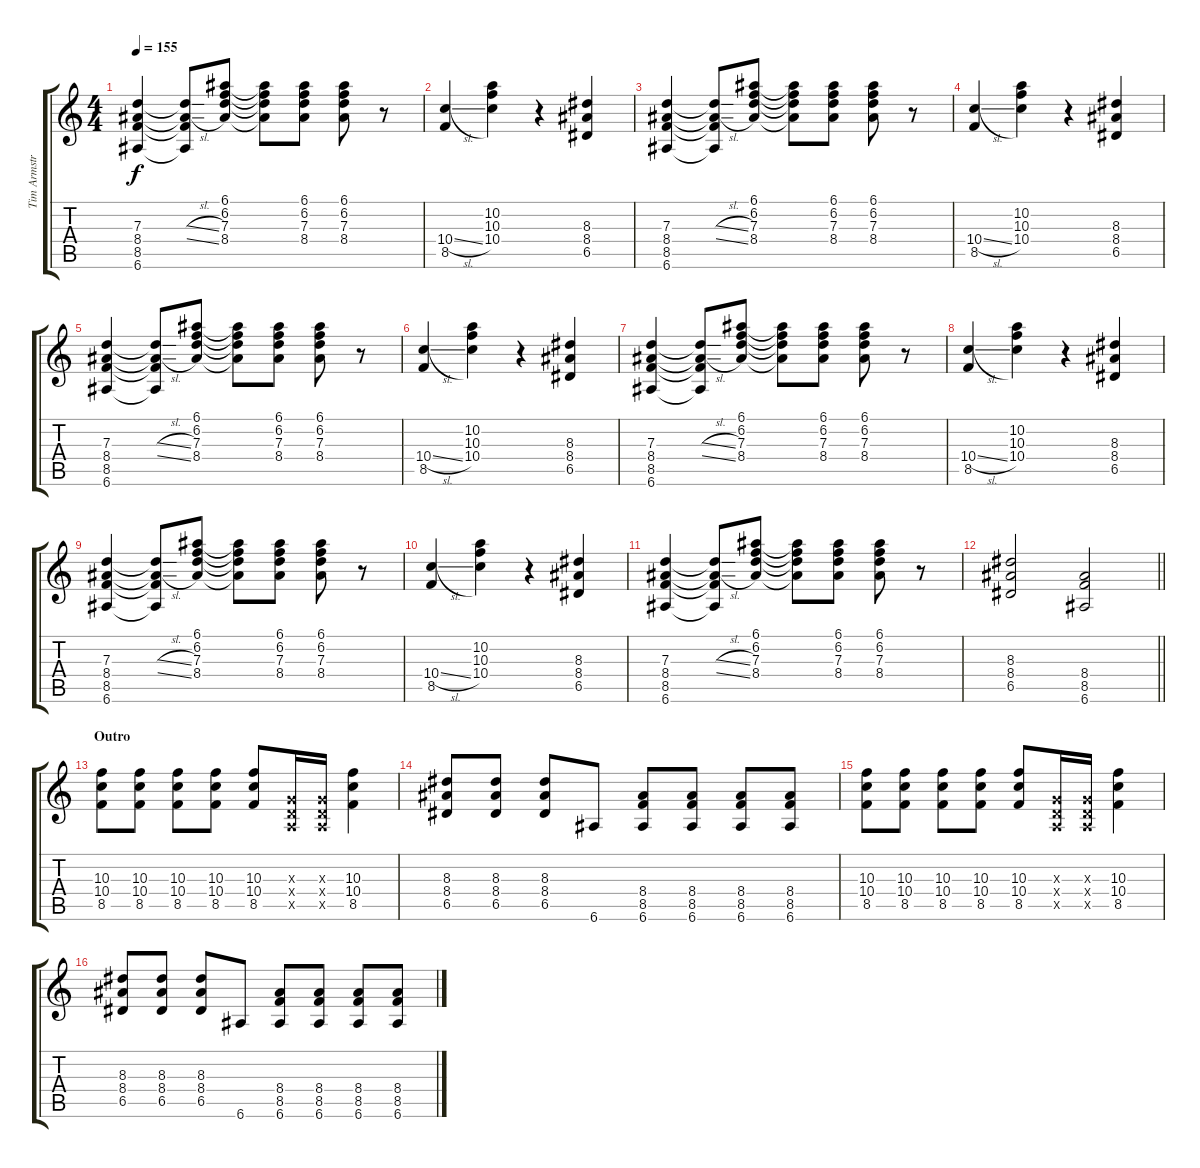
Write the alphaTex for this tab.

\track ("Tim Armstrong" "Tim Armstr") {instrument distortionguitar}
\staff {score tabs}
\tuning (E4 B3 G3 D3 A2 E2) {hide}
\ts (4 4)
\tempo 155
\clef g2
\ks c
(7.3 8.4 8.5 6.6).4{dy f} (7.3{sl t} 8.4{sl t} 8.5{t} 6.6{t}).8 (6.1 6.2 7.3 8.4).8 (6.1{t} 6.2{t} 7.3{t} 8.4{t}).8 (6.1 6.2 7.3 8.4).8 (6.1 6.2 7.3 8.4).8 r.8 |
(10.4{sl} 8.5).4{instrument electricguitarclean} (10.2 10.3 10.4).4 r.4 (8.3 8.4 6.5).4 |
(7.3 8.4 8.5 6.6).4 (7.3{sl t} 8.4{sl t} 8.5{t} 6.6{t}).8 (6.1 6.2 7.3 8.4).8 (6.1{t} 6.2{t} 7.3{t} 8.4{t}).8 (6.1 6.2 7.3 8.4).8 (6.1 6.2 7.3 8.4).8 r.8 |
(10.4{sl} 8.5).4{instrument electricguitarclean} (10.2 10.3 10.4).4 r.4 (8.3 8.4 6.5).4 |
(7.3 8.4 8.5 6.6).4 (7.3{sl t} 8.4{sl t} 8.5{t} 6.6{t}).8 (6.1 6.2 7.3 8.4).8 (6.1{t} 6.2{t} 7.3{t} 8.4{t}).8 (6.1 6.2 7.3 8.4).8 (6.1 6.2 7.3 8.4).8 r.8 |
(10.4{sl} 8.5).4{instrument electricguitarclean} (10.2 10.3 10.4).4 r.4 (8.3 8.4 6.5).4 |
(7.3 8.4 8.5 6.6).4 (7.3{sl t} 8.4{sl t} 8.5{t} 6.6{t}).8 (6.1 6.2 7.3 8.4).8 (6.1{t} 6.2{t} 7.3{t} 8.4{t}).8 (6.1 6.2 7.3 8.4).8 (6.1 6.2 7.3 8.4).8 r.8 |
(10.4{sl} 8.5).4{instrument electricguitarclean} (10.2 10.3 10.4).4 r.4 (8.3 8.4 6.5).4 |
(7.3 8.4 8.5 6.6).4 (7.3{sl t} 8.4{sl t} 8.5{t} 6.6{t}).8 (6.1 6.2 7.3 8.4).8 (6.1{t} 6.2{t} 7.3{t} 8.4{t}).8 (6.1 6.2 7.3 8.4).8 (6.1 6.2 7.3 8.4).8 r.8 |
(10.4{sl} 8.5).4{instrument electricguitarclean} (10.2 10.3 10.4).4 r.4 (8.3 8.4 6.5).4 |
(7.3 8.4 8.5 6.6).4 (7.3{sl t} 8.4{sl t} 8.5{t} 6.6{t}).8 (6.1 6.2 7.3 8.4).8 (6.1{t} 6.2{t} 7.3{t} 8.4{t}).8 (6.1 6.2 7.3 8.4).8 (6.1 6.2 7.3 8.4).8 r.8 |
\barLineRight lightlight
(8.3 8.4 6.5).2{instrument distortionguitar} (8.4 8.5 6.6).2 |
\section ("" "Outro")
(10.3 10.4 8.5).8 (10.3 10.4 8.5).8 (10.3 10.4 8.5).8 (10.3 10.4 8.5).8 (10.3 10.4 8.5).8 (0.3{x} 0.4{x} 0.5{x}).16 (0.3{x} 0.4{x} 0.5{x}).16 (10.3 10.4 8.5).4 |
(8.3 8.4 6.5).8 (8.3 8.4 6.5).8 (8.3 8.4 6.5).8 6.6.8 (8.4 8.5 6.6).8 (8.4 8.5 6.6).8 (8.4 8.5 6.6).8 (8.4 8.5 6.6).8 |
(10.3 10.4 8.5).8 (10.3 10.4 8.5).8 (10.3 10.4 8.5).8 (10.3 10.4 8.5).8 (10.3 10.4 8.5).8 (0.3{x} 0.4{x} 0.5{x}).16 (0.3{x} 0.4{x} 0.5{x}).16 (10.3 10.4 8.5).4 |
(8.3 8.4 6.5).8 (8.3 8.4 6.5).8 (8.3 8.4 6.5).8 6.6.8 (8.4 8.5 6.6).8 (8.4 8.5 6.6).8 (8.4 8.5 6.6).8 (8.4 8.5 6.6).8
